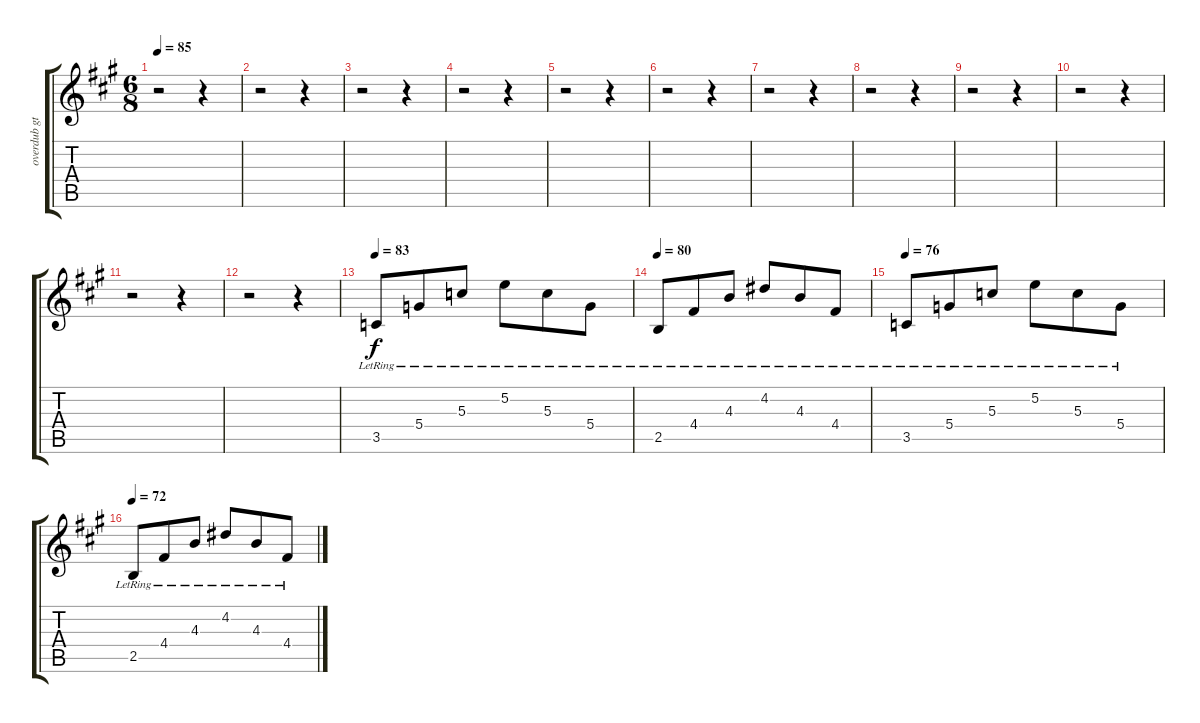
\track ("overdub gtr II" "overdub gt") {instrument electricguitarjazz}
\staff {score tabs}
\tuning (E4 B3 G3 D3 A2 E2) {hide}
\ts (6 8)
\tempo 85
\clef g2
\ks f#minor
r.2{dy f} r.4 |
r.2 r.4 |
r.2 r.4 |
r.2 r.4 |
r.2 r.4 |
r.2 r.4 |
r.2 r.4 |
r.2 r.4 |
r.2 r.4 |
r.2 r.4 |
r.2 r.4 |
r.2 r.4 |
\tempo 83
3.5{lr}.8 5.4{lr}.8 5.3{lr}.8 5.2{lr}.8 5.3{lr}.8 5.4{lr}.8 |
\tempo 80
2.5{lr}.8 4.4{lr}.8 4.3{lr}.8 4.2{lr}.8 4.3{lr}.8 4.4{lr}.8 |
\tempo 76
3.5{lr}.8 5.4{lr}.8 5.3{lr}.8 5.2{lr}.8 5.3{lr}.8 5.4{lr}.8 |
\tempo 72
2.5{lr}.8 4.4{lr}.8 4.3{lr}.8 4.2{lr}.8 4.3{lr}.8 4.4{lr}.8
